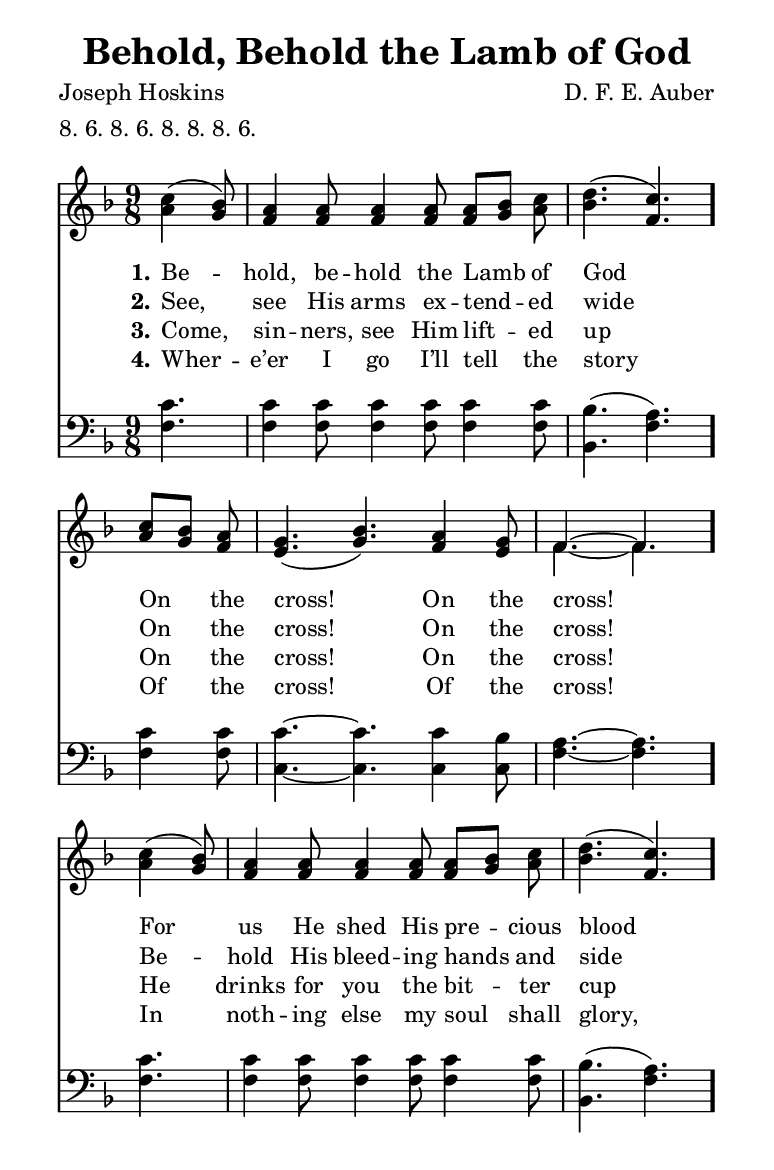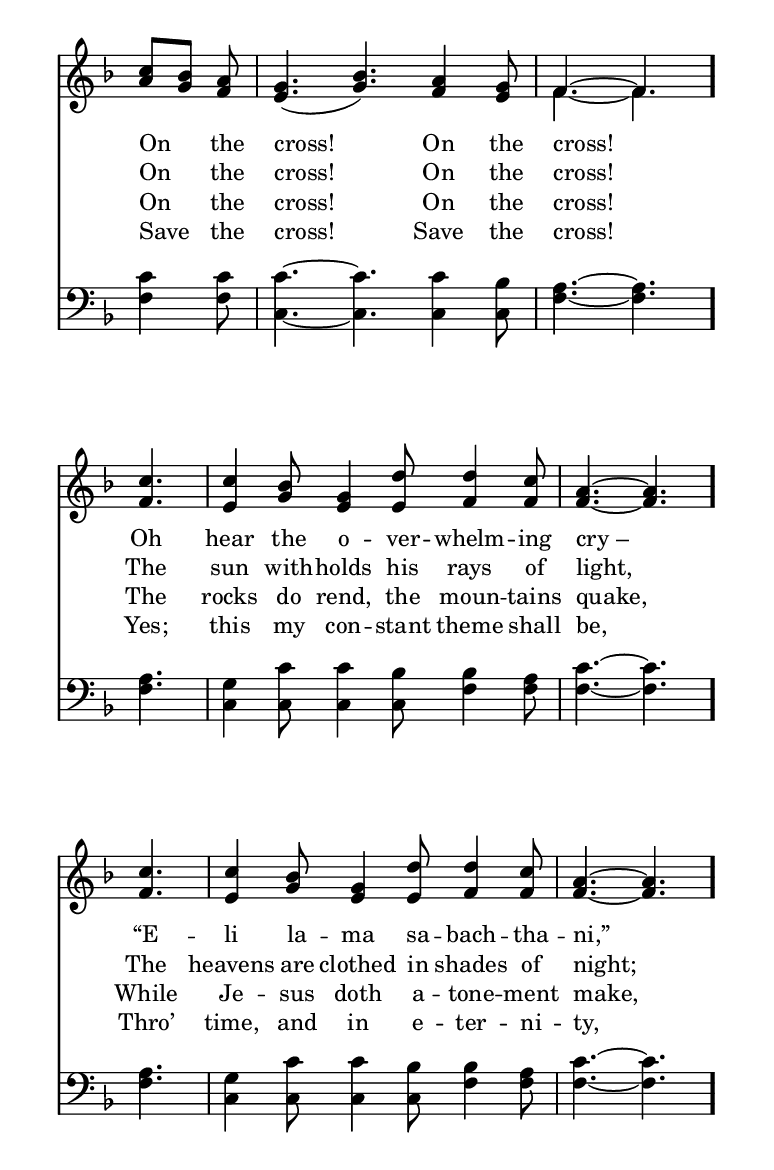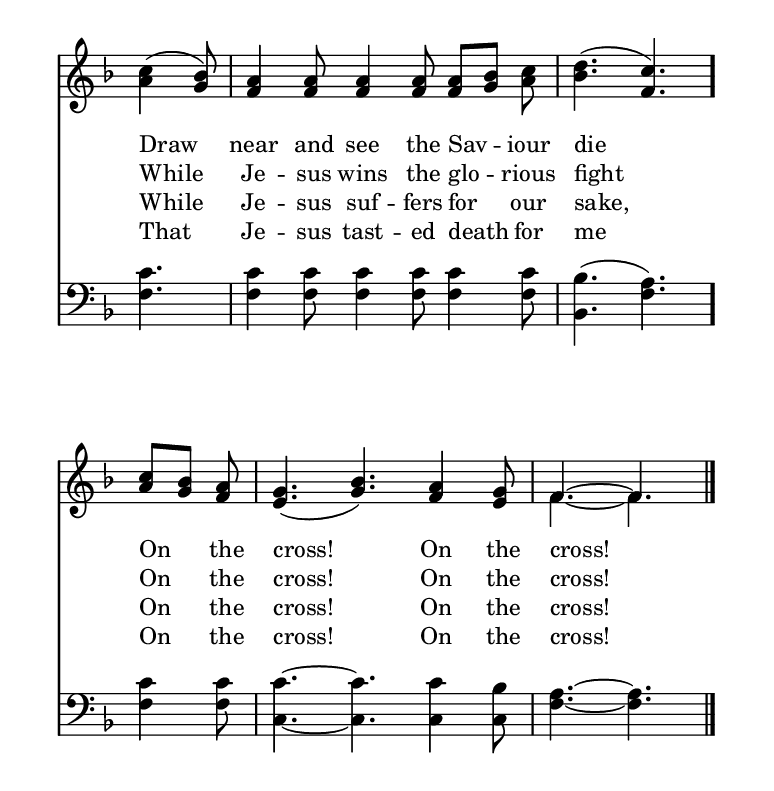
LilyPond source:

\include "common/global.ily"
\paper {
  \include "common/paper.ily"
}


\header{
  %gospel
  hymnnumber = "3"
  title = "Behold, Behold the Lamb of God"
  tunename = "Mercy’s Free"
  meter = "8. 6. 8. 6. 8. 8. 8. 6."
  poet = "Joseph Hoskins" % from http://hymnary.org/text/behold_behold_the_lamb_of_god_on_the_cro
  % original has "A. Jukes" but if anything it might be Richard Jukes (EOG005, same tune, also somehow linked on hymnary.org to this song). Messages of Love Hymn Book has J. Hoskins.
  composer = "D. F. E. Auber"
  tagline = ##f
}

global = {
  \include "common/overrides.ily"
  \autoBeamOff
  \override Staff.TimeSignature.style = #'numbered \time 9/8
  \once \override Score.MetronomeMark.transparent = ##t
  \tempo 4 = 80
  \key f \major
  \partial 4.
}

patternOne   = { c4( c8) | c4 c8 c4 c8 c8[ c8] c8 | c4.( c4.) c8[ c8] c8 | c4.( c4.) c4 c8 | c4. ~ c4. }
patternTwo   = { c4. | c4 c8 c4 c8 c4 c8 | c4. ~ c4. c4. | c4 c8 c4 c8 c4 c8 | c4. ~ c4. }
patternThree = { c4. | c4 c8 c4 c8 c4 c8 | c4.( c4.) c4 c8 | c4. ~ c4. c4 c8 | c4. ~ c4. }

notesSoprano = {
\global
\relative c' {

    \changePitch \patternOne { c' bes | a a a a a bes c | d c c bes a | g bes a g | f f }
    \changePitch \patternOne { c' bes | a a a a a bes c | d c c bes a | g bes a g | f f }
    \changePitch \patternTwo { c' | c bes g d' d c | a a c | c bes g d' d c | a a }
    \changePitch \patternOne { c bes | a a a a a bes c | d c c bes a | g bes a g | f f }

    \bar "|."

}
}

notesAlto = {
\global
\relative e' {

    \changePitch \patternOne { a g | f f f f f g a | bes f a g f | e g f e | f f }
    \changePitch \patternOne { a g | f f f f f g a | bes f a g f | e g f e | f f }
    \changePitch \patternTwo { f | e g e e f f | f f f | e g e e f f | f f }
    \changePitch \patternOne { a g | f f f f f g a | bes f a g f | e g f e | f f }

}
}

notesTenor = {
\global
\relative a {

    \changePitch \patternThree { c | c c c c c c | bes a c c | c c c bes | a a }
    \changePitch \patternThree { c | c c c c c c | bes a c c | c c c bes | a a }
    \changePitch \patternTwo   { a | g c c bes bes a | c c a | g c c bes bes a | c c }
    \changePitch \patternThree { c | c c c c c c | bes a c c | c c c bes | a a }

}
}

notesBass = {
\global
\relative a {

    \changePitch \patternThree { f | f f f f f f | bes, f' f f | c c c c | f f }
    \changePitch \patternThree { f | f f f f f f | bes, f' f f | c c c c | f f }
    \changePitch \patternTwo   { f | c c c c f f | f f | f c c c c f f | f f }
    \changePitch \patternThree { f | f f f f f f | bes, f' f f | c c c c | f f }

}
}

wordsA = \lyricmode {
\set stanza = "1."

    Be -- hold, be -- hold the Lamb of God \bar "."
    On the cross! On the cross! \bar "." \eogbreak
    For us He shed His pre -- cious blood \bar "."
    On the cross! On the cross! \bar "." \eogbreak
    Oh hear the o -- ver -- whelm -- ing cry_– \bar "."
    “E -- li la -- ma sa -- bach -- tha -- ni,” \bar "." \eogbreak
    Draw near and see the Sav -- iour die \bar "."
    On the cross! On the cross! \bar "."

}

wordsB = \lyricmode {
\set stanza = "2."

    See, see His arms ex -- tend -- ed wide
    On the cross! On the cross! \bar "."
    Be -- hold His bleed -- ing hands and side
    On the cross! On the cross! \bar "."
    The sun with -- holds his rays of light,
    The heavens are clothed in shades of night;
    While Je -- sus wins the glo -- rious fight
    On the cross! On the cross! \bar "."

}

wordsC = \lyricmode {
\set stanza = "3."

    Come, sin -- ners, see Him lift -- ed up
    On the cross! On the cross! \bar "."
    He drinks for you the bit -- ter cup
    On the cross! On the cross! \bar "."
    The rocks do rend, the moun -- tains quake,
    While Je -- sus doth a -- tone -- ment make,
    While Je -- sus suf -- fers for our sake,
    On the cross! On the cross! \bar "."

}

wordsD = \lyricmode {
\set stanza = "4."

    Wher -- e’er I go I’ll tell the story
    Of the cross! Of the cross! \bar "."
    In noth -- ing else my soul shall glory,
    Save the cross! Save the cross! \bar "."
    Yes; this my con -- stant theme shall be,
    Thro’ time, and in e -- ter -- ni -- ty,
    That Je -- sus tast -- ed death for me
    On the cross! On the cross! \bar "."

}


\score {
  \context ChoirStaff <<
    \context Staff = upper <<
      \set Staff.autoBeaming = ##f
      \set ChoirStaff.systemStartDelimiter = #'SystemStartBar
      \set ChoirStaff.printPartCombineTexts = ##f
      \partcombine #'(2 . 11) \notesSoprano \notesAlto
      \context NullVoice = sopranos { \voiceOne << \notesSoprano >> }
      \context Lyrics = one   \lyricsto sopranos \wordsA
      \context Lyrics = two   \lyricsto sopranos \wordsB
      \context Lyrics = three \lyricsto sopranos \wordsC
      \context Lyrics = four  \lyricsto sopranos \wordsD
    >>
    \context Staff = men <<
      \set Staff.autoBeaming = ##f
      \clef bass
      \set ChoirStaff.printPartCombineTexts = ##f
      \partcombine #'(2 . 11) \notesTenor \notesBass
    >>
  >>
  \layout {
    \include "common/layout.ily"
  }
  #(cond ((ly:get-option 'eog-midi-permitted) #{ \midi{
    \include "common/midi.ily"
  } #}))
}

\version "2.19.49"  % necessary for upgrading to future LilyPond versions.

